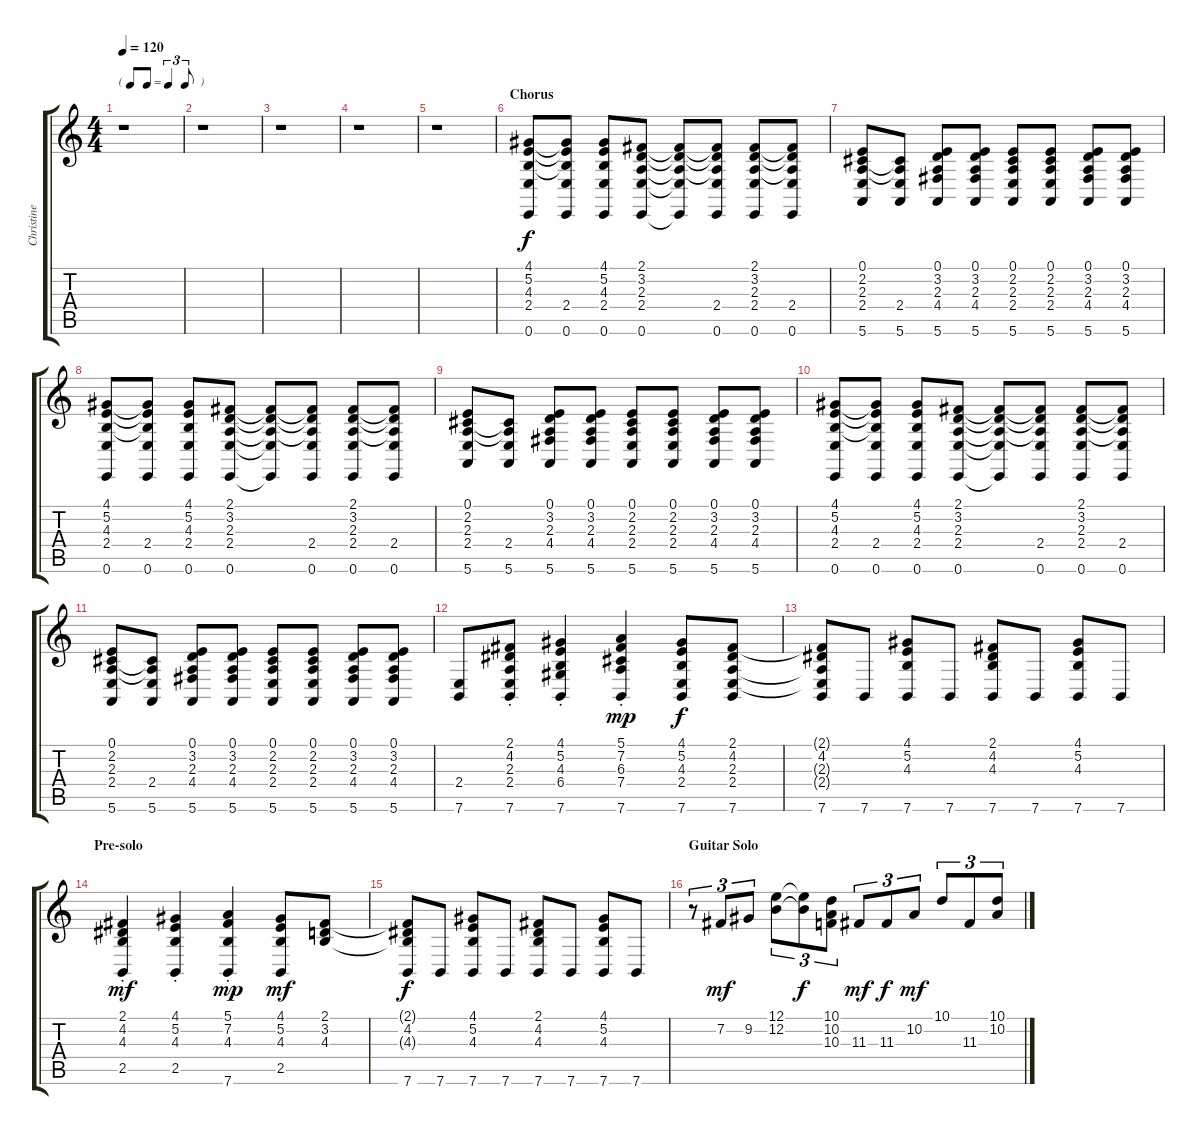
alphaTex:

\track ("Christine McVie - Tack Piano" "Christine ") {instrument honkytonkpiano}
\staff {score tabs}
\tuning (E4 B3 G3 D3 A2 E2) {hide}
\ts (4 4)
\tf triplet8th
\tempo 120
\clef g2
\ks c
r.1{dy mf} |
r.1 |
r.1 |
r.1 |
r.1 |
\section ("" "Chorus")
(4.1 5.2 4.3 2.4 0.6).8{dy f} (4.1{t} 5.2{t} 4.3{t} 2.4 0.6).8 (4.1 5.2 4.3 2.4 0.6).8 (2.1 3.2 2.3 2.4 0.6).8 (2.1{t} 3.2{t} 2.3{t} 2.4{t} 0.6{t}).8 (2.1{t} 3.2{t} 2.3{t} 2.4 0.6).8 (2.1 3.2 2.3 2.4 0.6).8 (2.1{t} 3.2{t} 2.3{t} 2.4 0.6).8 |
(0.1 2.2 2.3 2.4 5.6).8 (2.2{t} 2.3{t} 2.4 5.6).8 (0.1 3.2 2.3 4.4 5.6).8 (0.1 3.2 2.3 4.4 5.6).8 (0.1 2.2 2.3 2.4 5.6).8 (0.1 2.2 2.3 2.4 5.6).8 (0.1 3.2 2.3 4.4 5.6).8 (0.1 3.2 2.3 4.4 5.6).8 |
(4.1 5.2 4.3 2.4 0.6).8 (4.1{t} 5.2{t} 4.3{t} 2.4 0.6).8 (4.1 5.2 4.3 2.4 0.6).8 (2.1 3.2 2.3 2.4 0.6).8 (2.1{t} 3.2{t} 2.3{t} 2.4{t} 0.6{t}).8 (2.1{t} 3.2{t} 2.3{t} 2.4 0.6).8 (2.1 3.2 2.3 2.4 0.6).8 (2.1{t} 3.2{t} 2.3{t} 2.4 0.6).8 |
(0.1 2.2 2.3 2.4 5.6).8 (2.2{t} 2.3{t} 2.4 5.6).8 (0.1 3.2 2.3 4.4 5.6).8 (0.1 3.2 2.3 4.4 5.6).8 (0.1 2.2 2.3 2.4 5.6).8 (0.1 2.2 2.3 2.4 5.6).8 (0.1 3.2 2.3 4.4 5.6).8 (0.1 3.2 2.3 4.4 5.6).8 |
(4.1 5.2 4.3 2.4 0.6).8 (4.1{t} 5.2{t} 4.3{t} 2.4 0.6).8 (4.1 5.2 4.3 2.4 0.6).8 (2.1 3.2 2.3 2.4 0.6).8 (2.1{t} 3.2{t} 2.3{t} 2.4{t} 0.6{t}).8 (2.1{t} 3.2{t} 2.3{t} 2.4 0.6).8 (2.1 3.2 2.3 2.4 0.6).8 (2.1{t} 3.2{t} 2.3{t} 2.4 0.6).8 |
(0.1 2.2 2.3 2.4 5.6).8 (2.2{t} 2.3{t} 2.4 5.6).8 (0.1 3.2 2.3 4.4 5.6).8 (0.1 3.2 2.3 4.4 5.6).8 (0.1 2.2 2.3 2.4 5.6).8 (0.1 2.2 2.3 2.4 5.6).8 (0.1 3.2 2.3 4.4 5.6).8 (0.1 3.2 2.3 4.4 5.6).8 |
(2.4 7.6).8 (2.1{st} 4.2{st} 2.3 2.4 7.6).8 (4.1 5.2{st} 4.3 6.4 7.6).4 (5.1{st} 7.2{st} 6.3{st} 7.4 7.6{st}).4{dy mp} (4.1 5.2 4.3 2.4 7.6).8{dy f} (2.1 4.2 2.3 2.4 7.6).8 |
(2.1{t} 4.2 2.3{t} 2.4{t} 7.6).8 7.6.8 (4.1 5.2 4.3 7.6).8 7.6.8 (2.1 4.2 4.3 7.6).8 7.6.8 (4.1 5.2 4.3 7.6).8 7.6.8 |
\section ("" "Pre-solo")
(2.1{st} 4.2{st} 4.3{st} 2.5{st}).4{dy mf} (4.1{st} 5.2{st} 4.3{st} 2.5{st}).4 (5.1{st} 7.2{st} 4.3{st} 7.6{st}).4{dy mp} (4.1 5.2 4.3 2.5).8{dy mf} (2.1 3.2 4.3).8 |
(2.1{t} 4.2 4.3{t} 7.6).8{dy f} 7.6.8 (4.1 5.2 4.3 7.6).8 7.6.8 (2.1 4.2 4.3 7.6).8 7.6.8 (4.1 5.2 4.3 7.6).8 7.6.8 |
\section ("" "Guitar Solo")
r.8{tu (3 2)} 7.2.8{tu (3 2) dy mf} 9.2.8{tu (3 2)} (12.1 12.2).8{tu (3 2)} (12.1{t} 12.2{t}).8{tu (3 2) dy f} (10.1 10.2 10.3).8{tu (3 2)} 11.3.8{tu (3 2) dy mf} 11.3.8{tu (3 2) dy f} 10.2.8{tu (3 2) dy mf} 10.1.8{tu (3 2)} 11.3.8{tu (3 2)} (10.1 10.2).8{tu (3 2)}
